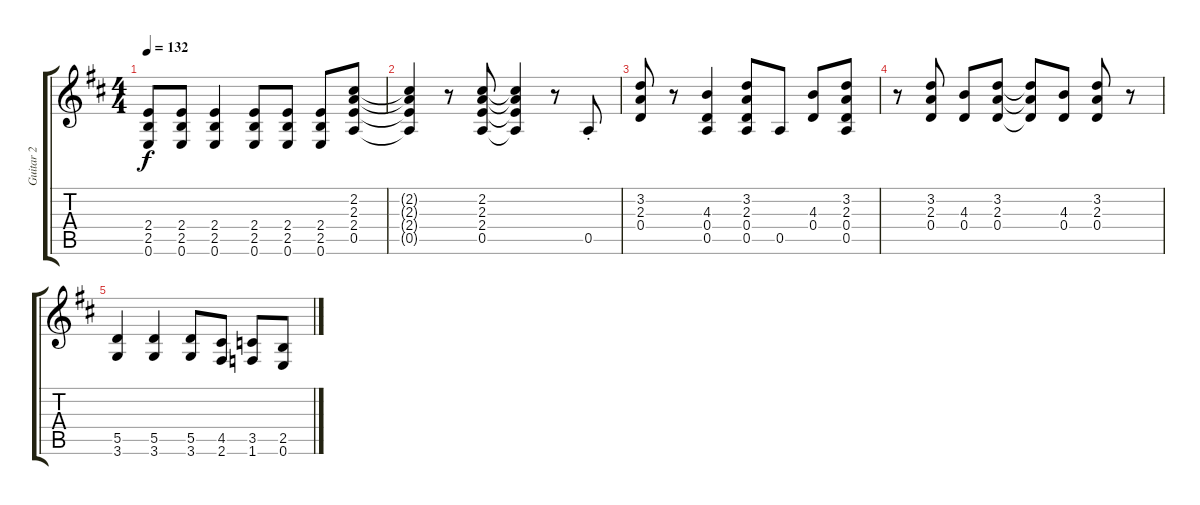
\track ("Guitar 2" "Guitar 2") {instrument overdrivenguitar}
\staff {score tabs}
\tuning (E4 B3 G3 D3 A2 E2) {hide}
\ts (4 4)
\tempo 132
\clef g2
\ks d
(2.4 2.5 0.6).8{dy f} (2.4 2.5 0.6).8 (2.4 2.5 0.6).4 (2.4 2.5 0.6).8 (2.4 2.5 0.6).8 (2.4 2.5 0.6).8 (2.2 2.3 2.4 0.5).8 |
(2.2{t} 2.3{t} 2.4{t} 0.5{t}).4 r.8 (2.2 2.3 2.4 0.5).8 (2.2{t} 2.3{t} 2.4{t} 0.5{t}).4 r.8 0.5{st}.8 |
(3.2 2.3 0.4).8 r.8 (4.3 0.4 0.5).4 (3.2 2.3 0.4 0.5).8 0.5.8 (4.3 0.4).8 (3.2 2.3 0.4 0.5).8 |
r.8 (3.2 2.3 0.4).8 (4.3 0.4).8 (3.2 2.3 0.4).8 (3.2{t} 2.3{t} 0.4{t}).8 (4.3 0.4).8 (3.2 2.3 0.4).8 r.8 |
(5.5 3.6).4 (5.5 3.6).4 (5.5 3.6).8 (4.5 2.6).8 (3.5 1.6).8 (2.5 0.6).8
